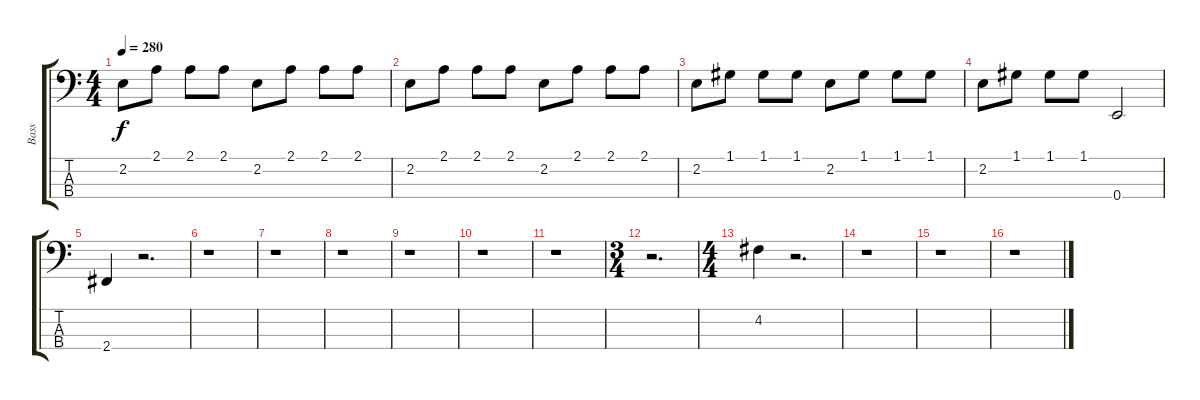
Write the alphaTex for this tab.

\track ("Bass" "Bass") {instrument electricbassfinger}
\staff {score tabs}
\tuning (G2 D2 A1 E1) {hide}
\ts (4 4)
\tempo 280
\tempo 240
\tempo 280
\clef f4
\ks c
2.2.8{dy f instrument electricbassfinger} 2.1.8 2.1.8 2.1.8 2.2.8 2.1.8 2.1.8 2.1.8 |
2.2.8 2.1.8 2.1.8 2.1.8 2.2.8 2.1.8 2.1.8 2.1.8 |
2.2.8 1.1.8 1.1.8 1.1.8 2.2.8 1.1.8 1.1.8 1.1.8 |
2.2.8 1.1.8 1.1.8 1.1.8 0.4.2 |
2.4.4 r.2{d} |
r.1 |
r.1 |
r.1 |
r.1 |
r.1 |
r.1 |
\ts (3 4)
r.2{d} |
\ts (4 4)
4.2.4 r.2{d} |
r.1 |
r.1 |
r.1
